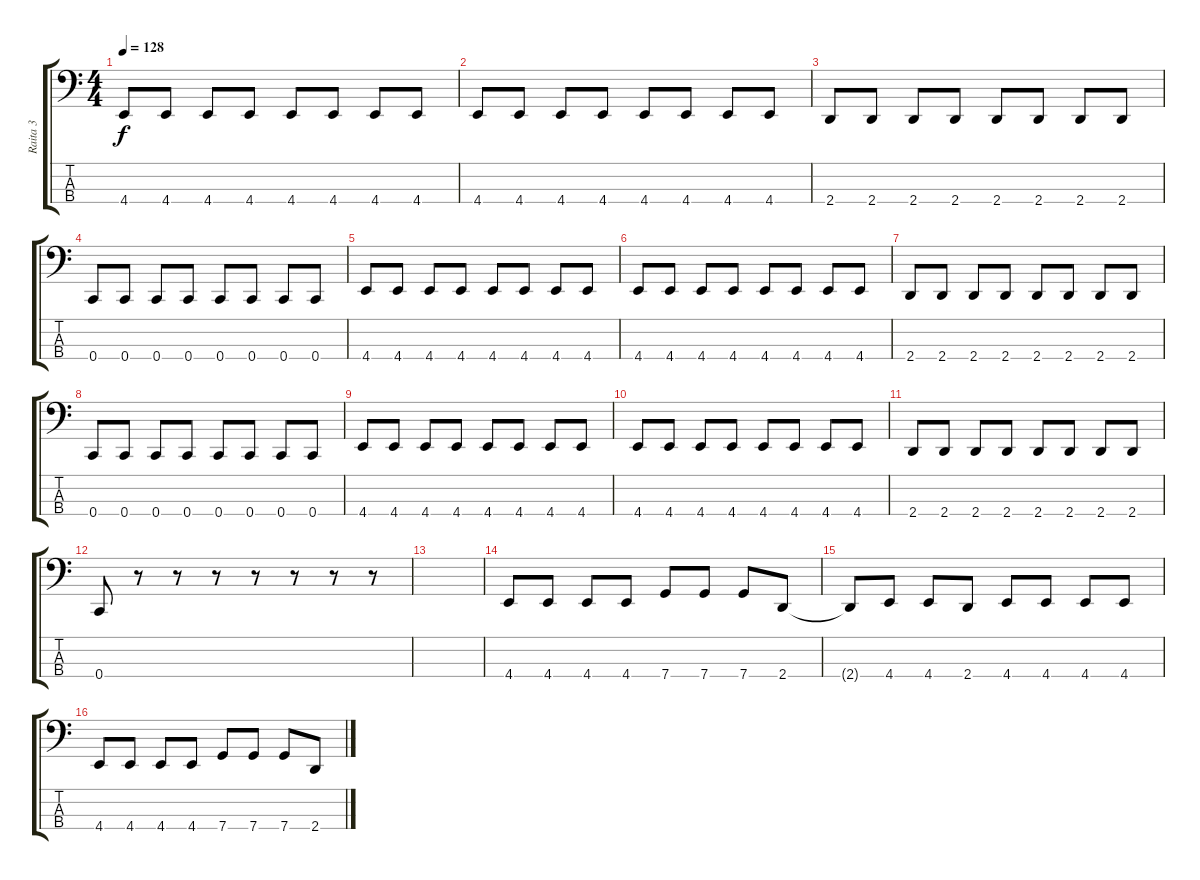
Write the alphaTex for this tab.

\track ("Raita 3" "Raita 3") {instrument electricbassfinger}
\staff {score tabs}
\tuning (Eb2 Bb1 F1 C1) {hide}
\ts (4 4)
\tempo 128
\clef f4
\ks c
4.4.8{dy f} 4.4.8 4.4.8 4.4.8 4.4.8 4.4.8 4.4.8 4.4.8 |
4.4.8 4.4.8 4.4.8 4.4.8 4.4.8 4.4.8 4.4.8 4.4.8 |
2.4.8 2.4.8 2.4.8 2.4.8 2.4.8 2.4.8 2.4.8 2.4.8 |
0.4.8 0.4.8 0.4.8 0.4.8 0.4.8 0.4.8 0.4.8 0.4.8 |
4.4.8 4.4.8 4.4.8 4.4.8 4.4.8 4.4.8 4.4.8 4.4.8 |
4.4.8 4.4.8 4.4.8 4.4.8 4.4.8 4.4.8 4.4.8 4.4.8 |
2.4.8 2.4.8 2.4.8 2.4.8 2.4.8 2.4.8 2.4.8 2.4.8 |
0.4.8 0.4.8 0.4.8 0.4.8 0.4.8 0.4.8 0.4.8 0.4.8 |
4.4.8 4.4.8 4.4.8 4.4.8 4.4.8 4.4.8 4.4.8 4.4.8 |
4.4.8 4.4.8 4.4.8 4.4.8 4.4.8 4.4.8 4.4.8 4.4.8 |
2.4.8 2.4.8 2.4.8 2.4.8 2.4.8 2.4.8 2.4.8 2.4.8 |
0.4.8 r.8 r.8 r.8 r.8 r.8 r.8 r.8 |
|
4.4.8 4.4.8 4.4.8 4.4.8 7.4.8 7.4.8 7.4.8 2.4.8 |
2.4{t}.8 4.4.8 4.4.8 2.4.8 4.4.8 4.4.8 4.4.8 4.4.8 |
4.4.8 4.4.8 4.4.8 4.4.8 7.4.8 7.4.8 7.4.8 2.4.8
